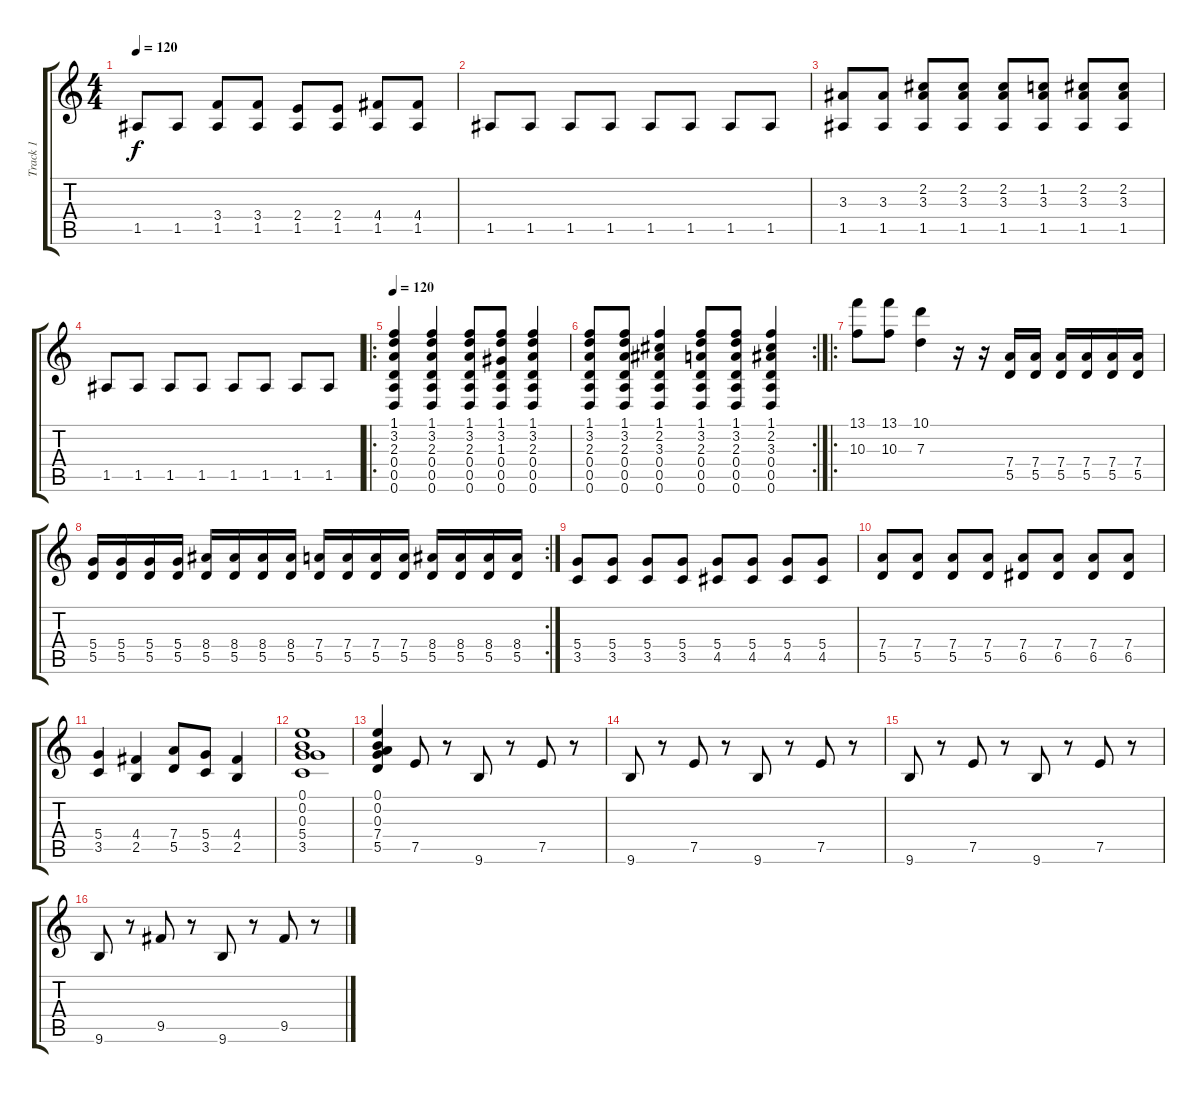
\track ("Track 1" "Track 1") {instrument electricbasspick}
\staff {score tabs}
\tuning (E4 B3 G3 D3 A2 D2) {hide}
\ts (4 4)
\tempo 120
\clef g2
\ks c
1.5.8{dy f} 1.5.8 (3.4 1.5).8 (3.4 1.5).8 (2.4 1.5).8 (2.4 1.5).8 (4.4 1.5).8 (4.4 1.5).8 |
1.5.8 1.5.8 1.5.8 1.5.8 1.5.8 1.5.8 1.5.8 1.5.8 |
(3.3 1.5).8 (3.3 1.5).8 (2.2 3.3 1.5).8 (2.2 3.3 1.5).8 (2.2 3.3 1.5).8 (1.2 3.3 1.5).8 (2.2 3.3 1.5).8 (2.2 3.3 1.5).8 |
1.5.8 1.5.8 1.5.8 1.5.8 1.5.8 1.5.8 1.5.8 1.5.8 |
\ro
\tempo 120
(1.1 3.2 2.3 0.4 0.5 0.6).4 (1.1 3.2 2.3 0.4 0.5 0.6).4 (1.1 3.2 2.3 0.4 0.5 0.6).8 (1.1 3.2 1.3 0.4 0.5 0.6).8 (1.1 3.2 2.3 0.4 0.5 0.6).4 |
\rc 2
(1.1 3.2 2.3 0.4 0.5 0.6).8 (1.1 3.2 2.3 0.4 0.5 0.6).8 (1.1 2.2 3.3 0.4 0.5 0.6).4 (1.1 3.2 2.3 0.4 0.5 0.6).8 (1.1 3.2 2.3 0.4 0.5 0.6).8 (1.1 2.2 3.3 0.4 0.5 0.6).4 |
\ro
(13.1 10.3).8 (13.1 10.3).8 (10.1 7.3).4 r.16 r.16 (7.4 5.5).16 (7.4 5.5).16 (7.4 5.5).16 (7.4 5.5).16 (7.4 5.5).16 (7.4 5.5).16 |
\rc 2
(5.4 5.5).16 (5.4 5.5).16 (5.4 5.5).16 (5.4 5.5).16 (8.4 5.5).16 (8.4 5.5).16 (8.4 5.5).16 (8.4 5.5).16 (7.4 5.5).16 (7.4 5.5).16 (7.4 5.5).16 (7.4 5.5).16 (8.4 5.5).16 (8.4 5.5).16 (8.4 5.5).16 (8.4 5.5).16 |
(5.4 3.5).8 (5.4 3.5).8 (5.4 3.5).8 (5.4 3.5).8 (5.4 4.5).8 (5.4 4.5).8 (5.4 4.5).8 (5.4 4.5).8 |
(7.4 5.5).8 (7.4 5.5).8 (7.4 5.5).8 (7.4 5.5).8 (7.4 6.5).8 (7.4 6.5).8 (7.4 6.5).8 (7.4 6.5).8 |
(5.4 3.5).4 (4.4 2.5).4 (7.4 5.5).8 (5.4 3.5).8 (4.4 2.5).4 |
(0.1 0.2 0.3 5.4 3.5).1 |
(0.1 0.2 0.3 7.4 5.5).4 7.5.8 r.8 9.6.8 r.8 7.5.8 r.8 |
9.6.8 r.8 7.5.8 r.8 9.6.8 r.8 7.5.8 r.8 |
9.6.8 r.8 7.5.8 r.8 9.6.8 r.8 7.5.8 r.8 |
9.6.8 r.8 9.5.8 r.8 9.6.8 r.8 9.5.8 r.8
